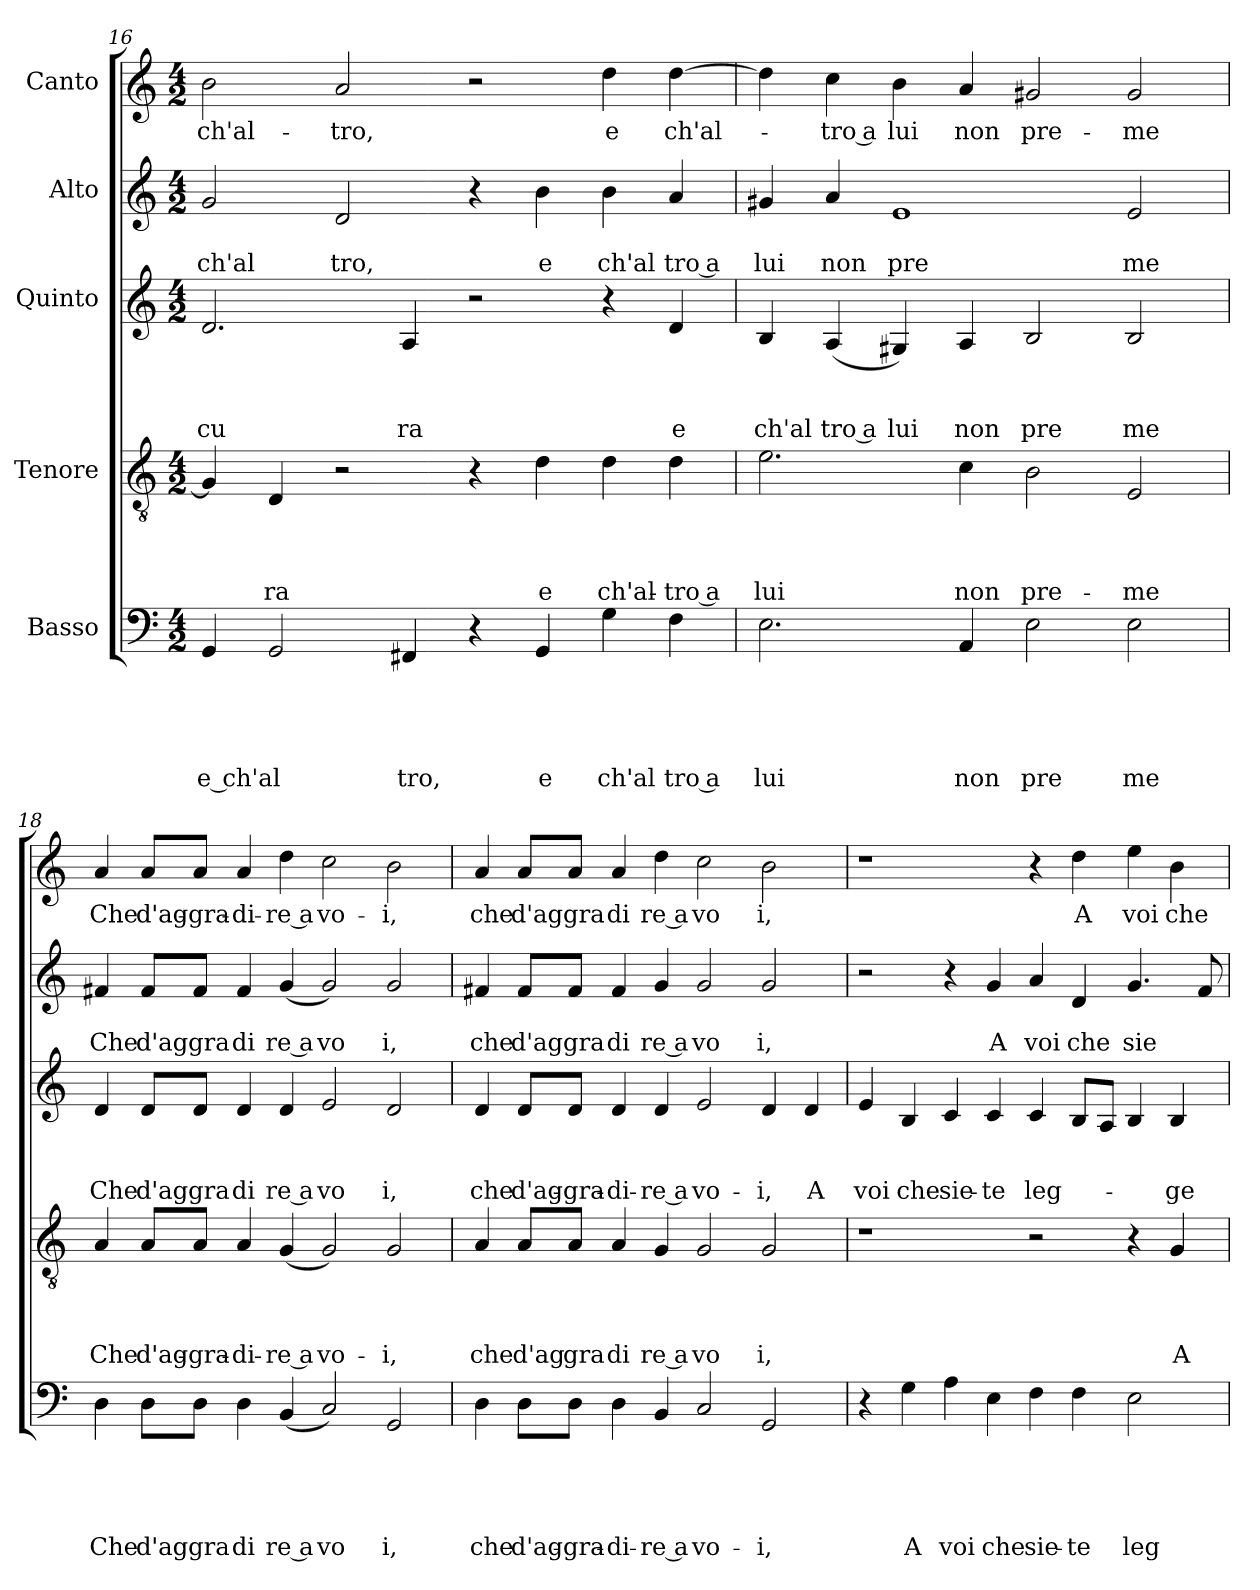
**kern	**text	**text	**text	**text	**text	**kern	**text	**text	**text	**text	**kern	**text	**text	**text	**kern	**text	**text	**kern	**text
*part5	*part5	*part5	*part5	*part5	*part5	*part4	*part4	*part4	*part4	*part4	*part3	*part3	*part3	*part3	*part2	*part2	*part2	*part1	*part1
*staff5	*staff5	*staff5	*staff5	*staff5	*staff5	*staff4	*staff4	*staff4	*staff4	*staff4	*staff3	*staff3	*staff3	*staff3	*staff2	*staff2	*staff2	*staff1	*staff1
*I"Basso	*	*	*	*	*	*I"Tenore	*	*	*	*	*I"Quinto	*	*	*	*I"Alto	*	*	*I"Canto	*
*clefF4	*	*	*	*	*	*clefGv2	*	*	*	*	*clefG2	*	*	*	*clefG2	*	*	*clefG2	*
*k[]	*	*	*	*	*	*k[]	*	*	*	*	*k[]	*	*	*	*k[]	*	*	*k[]	*
*C:	*	*	*	*	*	*C:	*	*	*	*	*C:	*	*	*	*C:	*	*	*C:	*
*M4/2	*	*	*	*	*	*M4/2	*	*	*	*	*M4/2	*	*	*	*M4/2	*	*	*M4/2	*
=16	=16	=16	=16	=16	=16	=16	=16	=16	=16	=16	=16	=16	=16	=16	=16	=16	=16	=16	=16
!	!	!	!	!	!LO:LY:b	!	!	!	!	!	!	!	!	!LO:LY:b	!	!	!LO:LY:b	!	!LO:LY:b
4GG/	.	.	.	.	e ch'al	4G/]	.	.	.	.	2.d/	.	.	cu	2g/	.	ch'al	2b\	ch'al-
!	!	!	!	!	!	!	!	!	!	!LO:LY:b	!	!	!	!	!	!	!	!	!
2GG/	.	.	.	.	.	4D/	.	.	.	-ra	.	.	.	.	.	.	.	.	.
!	!	!	!	!	!	!	!	!	!	!	!	!	!	!	!	!	!LO:LY:b	!	!LO:LY:b
.	.	.	.	.	.	2r	.	.	.	.	.	.	.	.	2d/	.	tro,	2a/	-tro,
!	!	!	!	!	!LO:LY:b	!	!	!	!	!	!	!	!	!LO:LY:b	!	!	!	!	!
4FF#X/	.	.	.	.	tro,	.	.	.	.	.	4A/	.	.	ra	.	.	.	.	.
4r	.	.	.	.	.	4r	.	.	.	.	2r	.	.	.	4r	.	.	2r	.
!	!	!	!	!	!LO:LY:b	!	!	!	!	!LO:LY:b	!	!	!	!	!	!	!LO:LY:b	!	!
4GG/	.	.	.	.	e	4d\	.	.	.	e	.	.	.	.	4b\	.	e	.	.
!	!	!	!	!	!LO:LY:b	!	!	!	!	!LO:LY:b	!	!	!	!	!	!	!LO:LY:b	!	!LO:LY:b
4G\	.	.	.	.	ch'al	4d\	.	.	.	ch'al-	4r	.	.	.	4b\	.	ch'al	4dd\	e
!	!	!	!	!	!LO:LY:b:rj	!	!	!	!	!LO:LY:b:rj	!	!	!	!LO:LY:b	!	!	!LO:LY:b:rj	!	!LO:LY:b
4F\	.	.	.	.	tro a	4d\	.	.	.	-tro a	4d/	.	.	e	4a/	.	tro a	[>4dd\	ch'al-
=17	=17	=17	=17	=17	=17	=17	=17	=17	=17	=17	=17	=17	=17	=17	=17	=17	=17	=17	=17
!	!	!	!	!	!LO:LY:b	!	!	!	!	!LO:LY:b	!	!	!	!LO:LY:b	!	!	!LO:LY:b	!	!
2.E\	.	.	.	.	lui	2.e\	.	.	.	lui	4B/	.	.	ch'al	4g#X/	.	lui	4dd\]	.
!	!	!	!	!	!	!	!	!	!	!	!	!	!	!LO:LY:b:rj	!	!	!LO:LY:b	!	!LO:LY:b:rj
.	.	.	.	.	.	.	.	.	.	.	(<4A/	.	.	tro a	4a/	.	non	4cc\	-tro a
!	!	!	!	!	!	!	!	!	!	!	!	!	!	!LO:LY:b	!	!	!LO:LY:b	!	!LO:LY:b
.	.	.	.	.	.	.	.	.	.	.	4G#X/)	.	.	lui	1e	.	pre	4b\	lui
!	!	!	!	!	!LO:LY:b	!	!	!	!	!LO:LY:b	!	!	!	!LO:LY:b	!	!	!	!	!LO:LY:b
4AA/	.	.	.	.	non	4c\	.	.	.	non	4A/	.	.	non	.	.	.	4a/	non
!	!	!	!	!	!LO:LY:b	!	!	!	!	!LO:LY:b	!	!	!	!LO:LY:b	!	!	!	!	!LO:LY:b
2E\	.	.	.	.	pre	2B\	.	.	.	pre-	2B/	.	.	pre	.	.	.	2g#X/	pre-
!	!	!	!	!	!LO:LY:b	!	!	!	!	!LO:LY:b	!	!	!	!LO:LY:b	!	!	!LO:LY:b	!	!LO:LY:b
2E\	.	.	.	.	me	2E/	.	.	.	-me	2B/	.	.	me	2e/	.	me	2g#/	-me
=18	=18	=18	=18	=18	=18	=18	=18	=18	=18	=18	=18	=18	=18	=18	=18	=18	=18	=18	=18
!	!	!	!	!	!LO:LY:b	!	!	!	!	!LO:LY:b	!	!	!	!LO:LY:b	!	!	!LO:LY:b	!	!LO:LY:b
4D\	.	.	.	.	Che	4A/	.	.	.	Che	4d/	.	.	Che	4f#X/	.	Che	4a/	Che
!	!	!	!	!	!LO:LY:b	!	!	!	!	!LO:LY:b	!	!	!	!LO:LY:b	!	!	!LO:LY:b	!	!LO:LY:b
8D\L	.	.	.	.	d'ag	8A/L	.	.	.	d'ag-	8d/L	.	.	d'ag	8f#/L	.	d'ag	8a/L	d'ag-
!	!	!	!	!	!LO:LY:b	!	!	!	!	!LO:LY:b	!	!	!	!LO:LY:b	!	!	!LO:LY:b	!	!LO:LY:b
8D\J	.	.	.	.	gra	8A/J	.	.	.	-gra-	8d/J	.	.	gra	8f#/J	.	gra	8a/J	-gra-
!	!	!	!	!	!LO:LY:b	!	!	!	!	!LO:LY:b	!	!	!	!LO:LY:b	!	!	!LO:LY:b	!	!LO:LY:b
4D\	.	.	.	.	di	4A/	.	.	.	-di-	4d/	.	.	di	4f#/	.	di	4a/	-di-
!	!	!	!	!	!LO:LY:b:rj	!	!	!	!	!LO:LY:b:rj	!	!	!	!LO:LY:b:rj	!	!	!LO:LY:b:rj	!	!LO:LY:b:rj
(4BB/	.	.	.	.	re a	(4G/	.	.	.	-re a	4d/	.	.	re a	(<4g/	.	re a	4dd\	-re a
!	!	!	!	!	!LO:LY:b	!	!	!	!	!LO:LY:b	!	!	!	!LO:LY:b	!	!	!LO:LY:b	!	!LO:LY:b
2C/)	.	.	.	.	vo	2G/)	.	.	.	vo-	2e/	.	.	vo	2g/)	.	vo	2cc\	vo-
!	!	!	!	!	!LO:LY:b	!	!	!	!	!LO:LY:b	!	!	!	!LO:LY:b	!	!	!LO:LY:b	!	!LO:LY:b
2GG/	.	.	.	.	i,	2G/	.	.	.	-i,	2d/	.	.	i,	2g/	.	i,	2b\	-i,
!!LO:LB:g=z
=19	=19	=19	=19	=19	=19	=19	=19	=19	=19	=19	=19	=19	=19	=19	=19	=19	=19	=19	=19
!	!	!	!	!	!LO:LY:b	!	!	!	!	!LO:LY:b	!	!	!	!LO:LY:b	!	!	!LO:LY:b	!	!LO:LY:b
4D\	.	.	.	.	che	4A/	.	.	.	che	4d/	.	.	che	4f#X/	.	che	4a/	che
!	!	!	!	!	!LO:LY:b	!	!	!	!	!LO:LY:b	!	!	!	!LO:LY:b	!	!	!LO:LY:b	!	!LO:LY:b
8D\L	.	.	.	.	d'ag-	8A/L	.	.	.	d'ag	8d/L	.	.	d'ag-	8f#/L	.	d'ag	8a/L	d'ag
!	!	!	!	!	!LO:LY:b	!	!	!	!	!LO:LY:b	!	!	!	!LO:LY:b	!	!	!LO:LY:b	!	!LO:LY:b
8D\J	.	.	.	.	-gra-	8A/J	.	.	.	gra	8d/J	.	.	-gra-	8f#/J	.	gra	8a/J	gra
!	!	!	!	!	!LO:LY:b	!	!	!	!	!LO:LY:b	!	!	!	!LO:LY:b	!	!	!LO:LY:b	!	!LO:LY:b
4D\	.	.	.	.	-di-	4A/	.	.	.	di	4d/	.	.	-di-	4f#/	.	di	4a/	di
!	!	!	!	!	!LO:LY:b:rj	!	!	!	!	!LO:LY:b:rj	!	!	!	!LO:LY:b:rj	!	!	!LO:LY:b:rj	!	!LO:LY:b:rj
4BB/	.	.	.	.	-re a	4G/	.	.	.	re a	4d/	.	.	-re a	4g/	.	re a	4dd\	re a
!	!	!	!	!	!LO:LY:b	!	!	!	!	!LO:LY:b	!	!	!	!LO:LY:b	!	!	!LO:LY:b	!	!LO:LY:b
2C/	.	.	.	.	vo-	2G/	.	.	.	vo	2e/	.	.	vo-	2g/	.	vo	2cc\	vo
!	!	!	!	!	!LO:LY:b	!	!	!	!	!LO:LY:b	!	!	!	!LO:LY:b	!	!	!LO:LY:b	!	!LO:LY:b
2GG/	.	.	.	.	-i,	2G/	.	.	.	i,	4d/	.	.	-i,	2g/	.	i,	2b\	i,
!	!	!	!	!	!	!	!	!	!	!	!	!	!	!LO:LY:b	!	!	!	!	!
.	.	.	.	.	.	.	.	.	.	.	4d/	.	.	A	.	.	.	.	.
=20	=20	=20	=20	=20	=20	=20	=20	=20	=20	=20	=20	=20	=20	=20	=20	=20	=20	=20	=20
!	!	!	!	!	!	!	!	!	!	!	!	!	!	!LO:LY:b	!	!	!	!	!
4r	.	.	.	.	.	1r	.	.	.	.	4e/	.	.	voi	2r	.	.	1r	.
!	!	!	!	!	!LO:LY:b	!	!	!	!	!	!	!	!	!LO:LY:b	!	!	!	!	!
4G\	.	.	.	.	A	.	.	.	.	.	4B/	.	.	che	.	.	.	.	.
!	!	!	!	!	!LO:LY:b	!	!	!	!	!	!	!	!	!LO:LY:b	!	!	!	!	!
4A\	.	.	.	.	voi	.	.	.	.	.	4c/	.	.	sie-	4r	.	.	.	.
!	!	!	!	!	!LO:LY:b	!	!	!	!	!	!	!	!	!LO:LY:b	!	!	!LO:LY:b	!	!
4E\	.	.	.	.	che	.	.	.	.	.	4c/	.	.	-te	4g/	.	A	.	.
!	!	!	!	!	!LO:LY:b	!	!	!	!	!	!	!	!	!LO:LY:b	!	!	!LO:LY:b	!	!
4F\	.	.	.	.	sie-	2r	.	.	.	.	4c/	.	.	leg-	4a/	.	voi	4r	.
!	!	!	!	!	!LO:LY:b	!	!	!	!	!	!	!	!	!	!	!	!LO:LY:b	!	!LO:LY:b
4F\	.	.	.	.	-te	.	.	.	.	.	8B/L	.	.	.	4d/	.	che	4dd\	A
.	.	.	.	.	.	.	.	.	.	.	8A/J	.	.	.	.	.	.	.	.
!	!	!	!	!	!LO:LY:b	!	!	!	!	!	!	!	!	!	!	!	!LO:LY:b	!	!LO:LY:b
2E\	.	.	.	.	leg-	4r	.	.	.	.	4B/	.	.	.	4.g/	.	sie	4ee\	voi
!	!	!	!	!	!	!	!	!	!	!LO:LY:b	!	!	!	!LO:LY:b	!	!	!	!	!LO:LY:b
.	.	.	.	.	.	4G/	.	.	.	A	4B/	.	.	-ge	.	.	.	4b\	che
.	.	.	.	.	.	.	.	.	.	.	.	.	.	.	8f/	.	.	.	.
=	=	=	=	=	=	=	=	=	=	=	=	=	=	=	=	=	=	=	=
*-	*-	*-	*-	*-	*-	*-	*-	*-	*-	*-	*-	*-	*-	*-	*-	*-	*-	*-	*-
